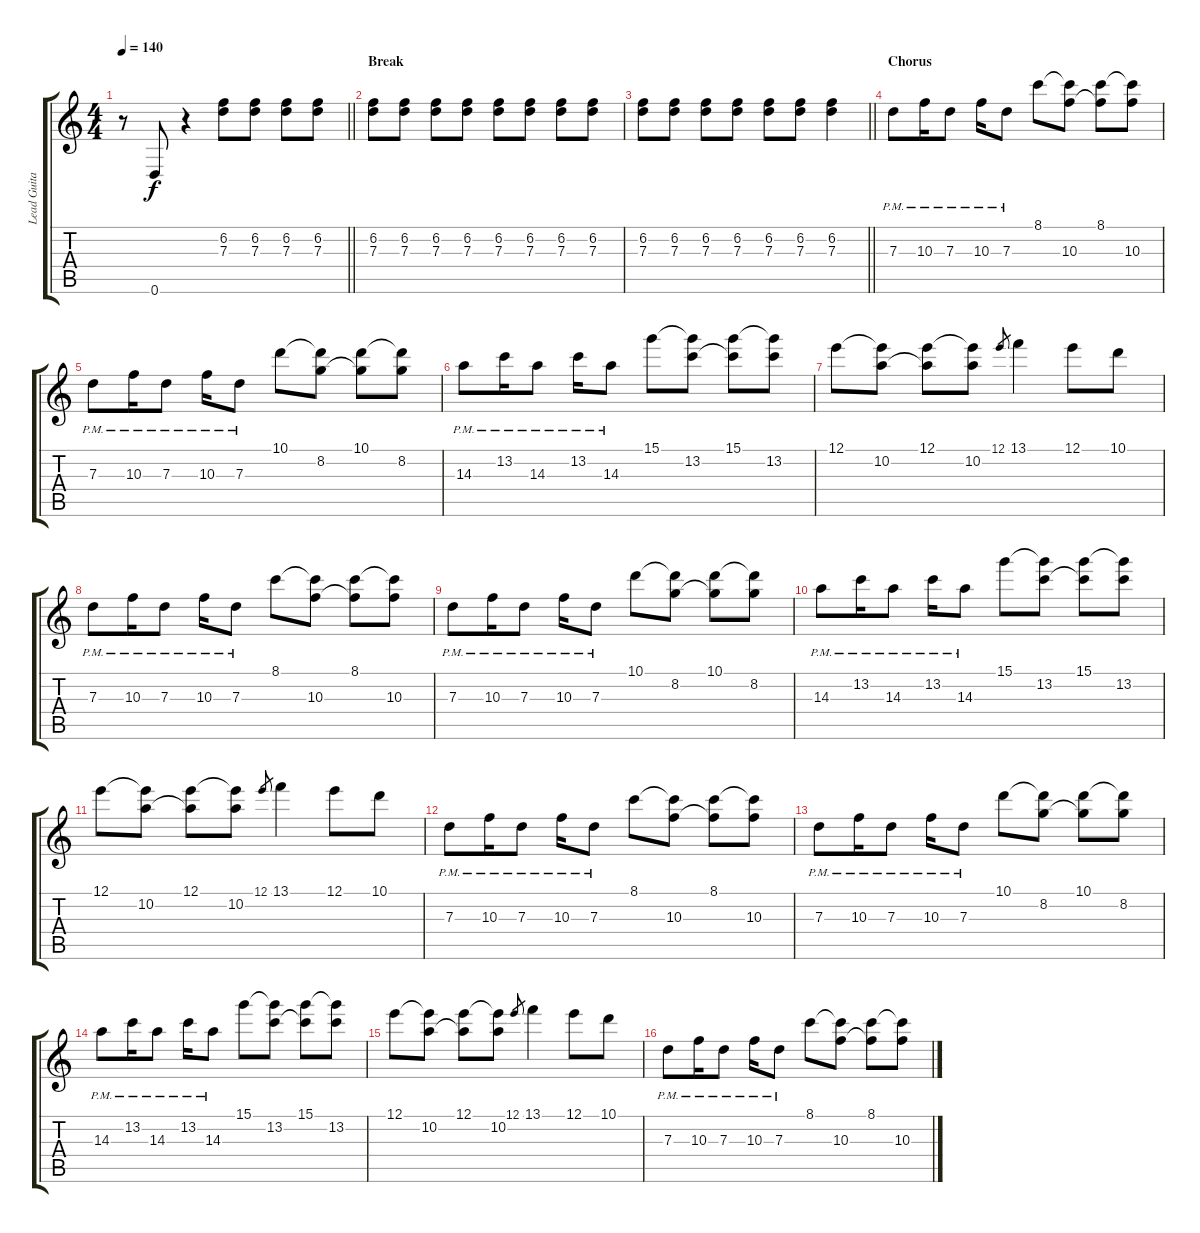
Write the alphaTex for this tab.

\track ("Lead Guitar" "Lead Guita") {instrument overdrivenguitar}
\staff {score tabs}
\tuning (E4 B3 G3 D3 A2 D2) {hide}
\ts (4 4)
\tempo 140
\clef g2
\barLineRight lightlight
\ks c
r.8{dy f} 0.6.8 r.4 (6.2 7.3).8 (6.2 7.3).8 (6.2 7.3).8 (6.2 7.3).8 |
\section ("" "Break")
(6.2 7.3).8 (6.2 7.3).8 (6.2 7.3).8 (6.2 7.3).8 (6.2 7.3).8 (6.2 7.3).8 (6.2 7.3).8 (6.2 7.3).8 |
\barLineRight lightlight
(6.2 7.3).8 (6.2 7.3).8 (6.2 7.3).8 (6.2 7.3).8 (6.2 7.3).8 (6.2 7.3).8 (6.2 7.3).4 |
\section ("" "Chorus")
7.3{pm}.8{balance 8} 10.3{pm}.16 7.3{pm}.8 10.3{pm}.16 7.3{pm}.8 8.1.8 (8.1{t} 10.3).8 (8.1 10.3{t}).8 (8.1{t} 10.3).8 |
7.3{pm}.8 10.3{pm}.16 7.3{pm}.8 10.3{pm}.16 7.3{pm}.8 10.1.8 (10.1{t} 8.2).8 (10.1 8.2{t}).8 (10.1{t} 8.2).8 |
14.3{pm}.8 13.2{pm}.16 14.3{pm}.8 13.2{pm}.16 14.3{pm}.8 15.1.8 (15.1{t} 13.2).8 (15.1 13.2{t}).8 (15.1{t} 13.2).8 |
12.1.8 (12.1{t} 10.2).8 (12.1 10.2{t}).8 (12.1{t} 10.2).8 12.1.8{gr} 13.1.4 12.1.8 10.1.8 |
7.3{pm}.8 10.3{pm}.16 7.3{pm}.8 10.3{pm}.16 7.3{pm}.8 8.1.8 (8.1{t} 10.3).8 (8.1 10.3{t}).8 (8.1{t} 10.3).8 |
7.3{pm}.8 10.3{pm}.16 7.3{pm}.8 10.3{pm}.16 7.3{pm}.8 10.1.8 (10.1{t} 8.2).8 (10.1 8.2{t}).8 (10.1{t} 8.2).8 |
14.3{pm}.8 13.2{pm}.16 14.3{pm}.8 13.2{pm}.16 14.3{pm}.8 15.1.8 (15.1{t} 13.2).8 (15.1 13.2{t}).8 (15.1{t} 13.2).8 |
12.1.8 (12.1{t} 10.2).8 (12.1 10.2{t}).8 (12.1{t} 10.2).8 12.1.8{gr} 13.1.4 12.1.8 10.1.8 |
7.3{pm}.8 10.3{pm}.16 7.3{pm}.8 10.3{pm}.16 7.3{pm}.8 8.1.8 (8.1{t} 10.3).8 (8.1 10.3{t}).8 (8.1{t} 10.3).8 |
7.3{pm}.8 10.3{pm}.16 7.3{pm}.8 10.3{pm}.16 7.3{pm}.8 10.1.8 (10.1{t} 8.2).8 (10.1 8.2{t}).8 (10.1{t} 8.2).8 |
14.3{pm}.8 13.2{pm}.16 14.3{pm}.8 13.2{pm}.16 14.3{pm}.8 15.1.8 (15.1{t} 13.2).8 (15.1 13.2{t}).8 (15.1{t} 13.2).8 |
12.1.8 (12.1{t} 10.2).8 (12.1 10.2{t}).8 (12.1{t} 10.2).8 12.1.8{gr} 13.1.4 12.1.8 10.1.8 |
7.3{pm}.8 10.3{pm}.16 7.3{pm}.8 10.3{pm}.16 7.3{pm}.8 8.1.8 (8.1{t} 10.3).8 (8.1 10.3{t}).8 (8.1{t} 10.3).8
